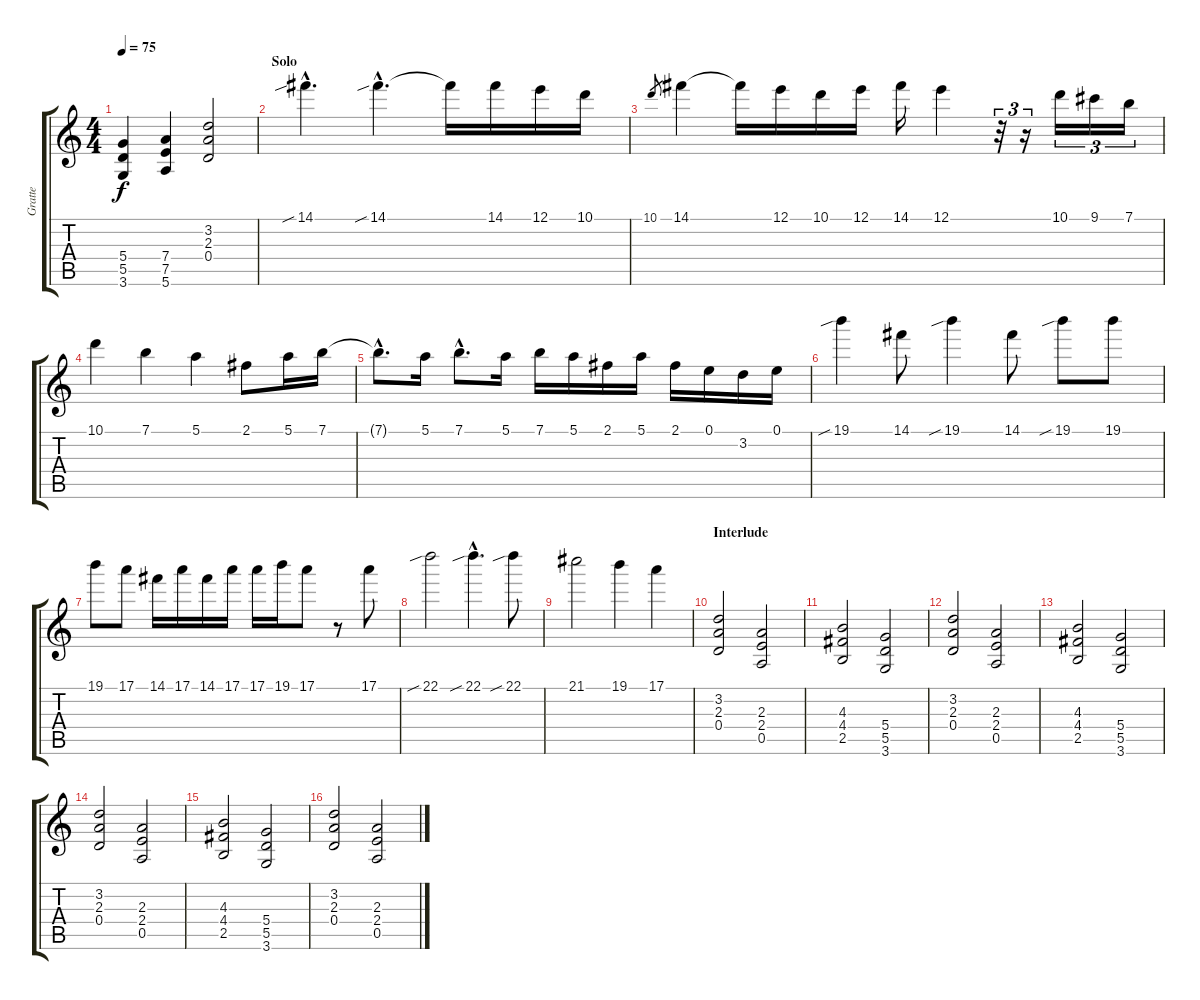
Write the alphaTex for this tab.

\track ("Gratte" "Gratte") {instrument overdrivenguitar}
\staff {score tabs}
\tuning (E4 B3 G3 D3 A2 E2) {hide}
\ts (4 4)
\tempo 75
\clef g2
\ks c
(5.4 5.5 3.6).4{dy f} (7.4 7.5 5.6).4 (3.2 2.3 0.4).2 |
\section ("" "Solo")
14.1{sib hac}.4{d volume 16} 14.1{sib hac}.4{d} 14.1{t}.16 14.1.16 12.1.16 10.1.16 |
10.1.8{gr} 14.1.4 14.1{t}.16 12.1.16 10.1.16 12.1.16 14.1.16 12.1.4 r.32{tu (3 2)} r.16{tu (3 2)} 10.1.16{tu (3 2)} 9.1.16{tu (3 2)} 7.1.16{tu (3 2)} |
10.1.4 7.1.4 5.1.4 2.1.8 5.1.16 7.1.16 |
7.1{hac t}.8{d} 5.1.16 7.1{hac}.8{d} 5.1.16 7.1.16 5.1.16 2.1.16 5.1.16 2.1.16 0.1.16 3.2.16 0.1.16 |
19.1{sib}.4 14.1.8 19.1{sib}.4 14.1.8 19.1{sib}.8 19.1.8 |
19.1.8 17.1.8 14.1.16 17.1.16 14.1.16 17.1.16 17.1.16 19.1.16 17.1.8 r.8 17.1.8 |
22.1{sib}.2 22.1{sib hac}.4{d} 22.1{sib}.8 |
21.1.2 19.1.4 17.1.4 |
\section ("" "Interlude")
(3.2 2.3 0.4).2{volume 13} (2.3 2.4 0.5).2 |
(4.3 4.4 2.5).2 (5.4 5.5 3.6).2 |
(3.2 2.3 0.4).2 (2.3 2.4 0.5).2 |
(4.3 4.4 2.5).2 (5.4 5.5 3.6).2 |
(3.2 2.3 0.4).2 (2.3 2.4 0.5).2 |
(4.3 4.4 2.5).2 (5.4 5.5 3.6).2 |
(3.2 2.3 0.4).2 (2.3 2.4 0.5).2
